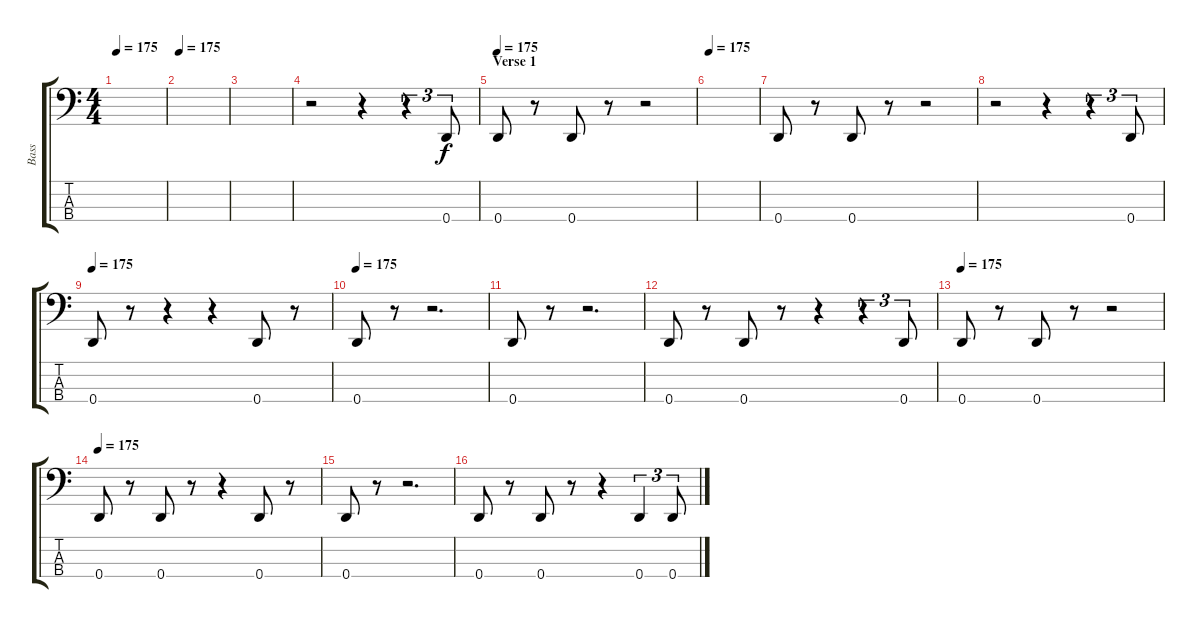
\track ("Bass" "Bass") {instrument electricbassfinger}
\staff {score tabs}
\tuning (F2 C2 G1 D1) {hide}
\ts (4 4)
\tempo 175
\clef f4
\ks c
|
\tempo 175
|
|
r.2 r.4 r.4{tu (3 2)} 0.4.8{tu (3 2)} |
\section ("" "Verse 1")
\tempo 175
0.4.8 r.8 0.4.8 r.8 r.2 |
\tempo 175
|
0.4.8 r.8 0.4.8 r.8 r.2 |
r.2 r.4 r.4{tu (3 2)} 0.4.8{tu (3 2)} |
\tempo 175
0.4.8 r.8 r.4 r.4 0.4.8 r.8 |
\tempo 175
0.4.8 r.8 r.2{d} |
0.4.8 r.8 r.2{d} |
0.4.8 r.8 0.4.8 r.8 r.4 r.4{tu (3 2)} 0.4.8{tu (3 2)} |
\tempo 175
0.4.8 r.8 0.4.8 r.8 r.2 |
\tempo 175
0.4.8 r.8 0.4.8 r.8 r.4 0.4.8 r.8 |
0.4.8 r.8 r.2{d} |
0.4.8 r.8 0.4.8 r.8 r.4 0.4.4{tu (3 2)} 0.4.8{tu (3 2)}
